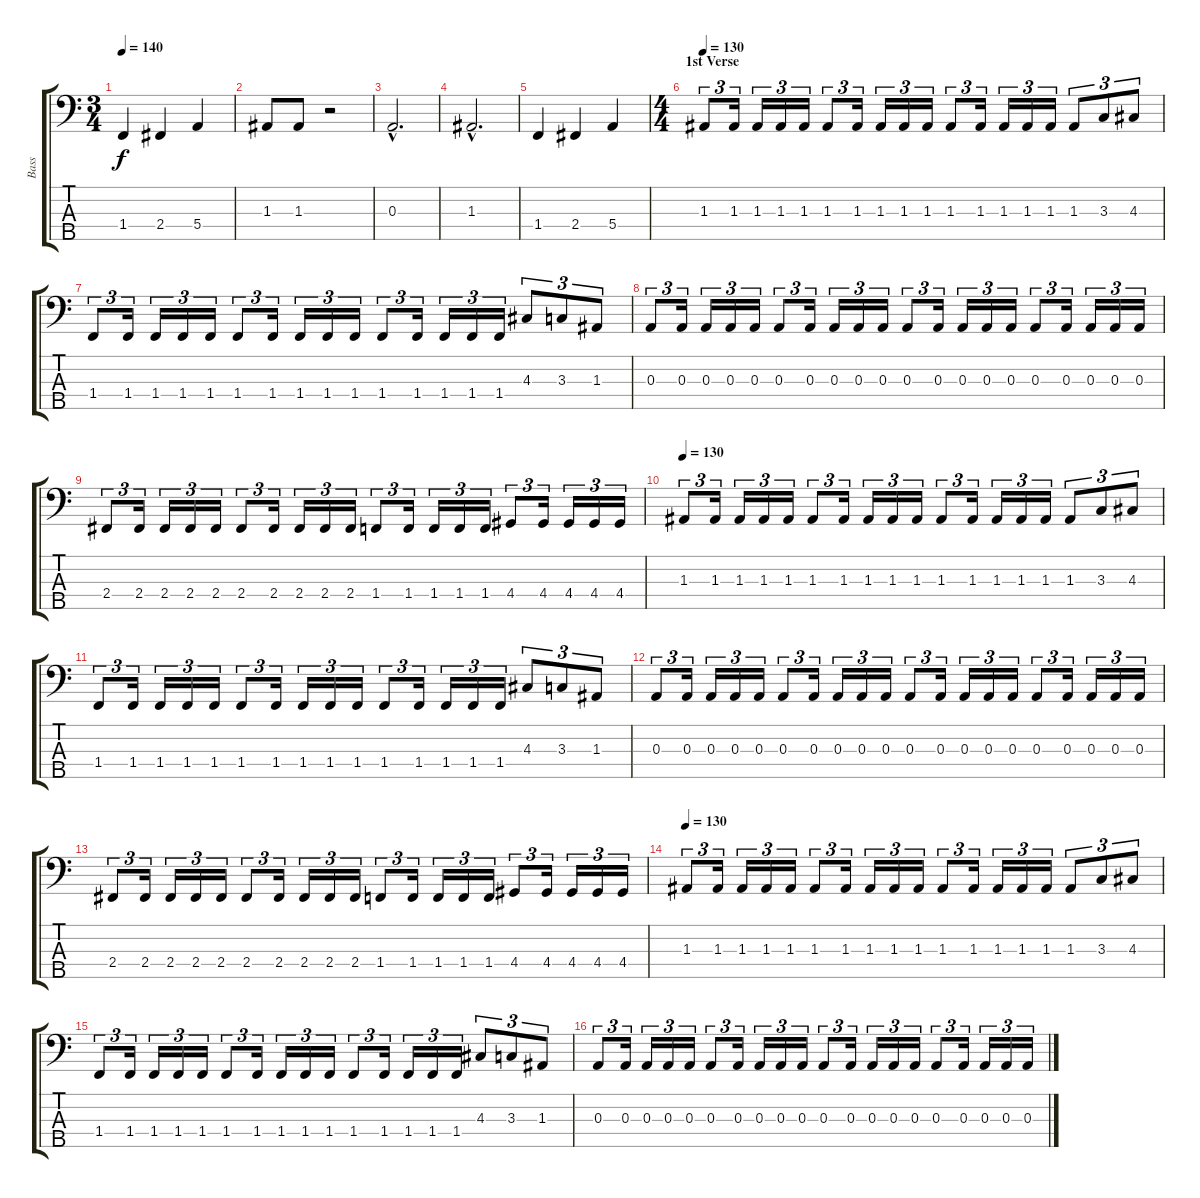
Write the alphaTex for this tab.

\track ("Bass" "Bass") {instrument electricbassfinger}
\staff {score tabs}
\tuning (G2 D2 A1 E1 B0) {hide}
\ts (3 4)
\tempo 140
\clef f4
\ks c
1.4.4{dy f} 2.4.4 5.4.4 |
1.3.8 1.3.8 r.2 |
0.3{hac}.2{d} |
1.3{hac}.2{d} |
1.4.4 2.4.4 5.4.4 |
\ts (4 4)
\section ("" "1st Verse")
\tempo 130
1.3.8{tu (3 2)} 1.3.16{tu (3 2)} 1.3.16{tu (3 2)} 1.3.16{tu (3 2)} 1.3.16{tu (3 2)} 1.3.8{tu (3 2)} 1.3.16{tu (3 2)} 1.3.16{tu (3 2)} 1.3.16{tu (3 2)} 1.3.16{tu (3 2)} 1.3.8{tu (3 2)} 1.3.16{tu (3 2)} 1.3.16{tu (3 2)} 1.3.16{tu (3 2)} 1.3.16{tu (3 2)} 1.3.8{tu (3 2)} 3.3.8{tu (3 2)} 4.3.8{tu (3 2)} |
1.4.8{tu (3 2)} 1.4.16{tu (3 2)} 1.4.16{tu (3 2)} 1.4.16{tu (3 2)} 1.4.16{tu (3 2)} 1.4.8{tu (3 2)} 1.4.16{tu (3 2)} 1.4.16{tu (3 2)} 1.4.16{tu (3 2)} 1.4.16{tu (3 2)} 1.4.8{tu (3 2)} 1.4.16{tu (3 2)} 1.4.16{tu (3 2)} 1.4.16{tu (3 2)} 1.4.16{tu (3 2)} 4.3.8{tu (3 2)} 3.3.8{tu (3 2)} 1.3.8{tu (3 2)} |
0.3.8{tu (3 2)} 0.3.16{tu (3 2)} 0.3.16{tu (3 2)} 0.3.16{tu (3 2)} 0.3.16{tu (3 2)} 0.3.8{tu (3 2)} 0.3.16{tu (3 2)} 0.3.16{tu (3 2)} 0.3.16{tu (3 2)} 0.3.16{tu (3 2)} 0.3.8{tu (3 2)} 0.3.16{tu (3 2)} 0.3.16{tu (3 2)} 0.3.16{tu (3 2)} 0.3.16{tu (3 2)} 0.3.8{tu (3 2)} 0.3.16{tu (3 2)} 0.3.16{tu (3 2)} 0.3.16{tu (3 2)} 0.3.16{tu (3 2)} |
2.4.8{tu (3 2)} 2.4.16{tu (3 2)} 2.4.16{tu (3 2)} 2.4.16{tu (3 2)} 2.4.16{tu (3 2)} 2.4.8{tu (3 2)} 2.4.16{tu (3 2)} 2.4.16{tu (3 2)} 2.4.16{tu (3 2)} 2.4.16{tu (3 2)} 1.4.8{tu (3 2)} 1.4.16{tu (3 2)} 1.4.16{tu (3 2)} 1.4.16{tu (3 2)} 1.4.16{tu (3 2)} 4.4.8{tu (3 2)} 4.4.16{tu (3 2)} 4.4.16{tu (3 2)} 4.4.16{tu (3 2)} 4.4.16{tu (3 2)} |
\tempo 130
1.3.8{tu (3 2)} 1.3.16{tu (3 2)} 1.3.16{tu (3 2)} 1.3.16{tu (3 2)} 1.3.16{tu (3 2)} 1.3.8{tu (3 2)} 1.3.16{tu (3 2)} 1.3.16{tu (3 2)} 1.3.16{tu (3 2)} 1.3.16{tu (3 2)} 1.3.8{tu (3 2)} 1.3.16{tu (3 2)} 1.3.16{tu (3 2)} 1.3.16{tu (3 2)} 1.3.16{tu (3 2)} 1.3.8{tu (3 2)} 3.3.8{tu (3 2)} 4.3.8{tu (3 2)} |
1.4.8{tu (3 2)} 1.4.16{tu (3 2)} 1.4.16{tu (3 2)} 1.4.16{tu (3 2)} 1.4.16{tu (3 2)} 1.4.8{tu (3 2)} 1.4.16{tu (3 2)} 1.4.16{tu (3 2)} 1.4.16{tu (3 2)} 1.4.16{tu (3 2)} 1.4.8{tu (3 2)} 1.4.16{tu (3 2)} 1.4.16{tu (3 2)} 1.4.16{tu (3 2)} 1.4.16{tu (3 2)} 4.3.8{tu (3 2)} 3.3.8{tu (3 2)} 1.3.8{tu (3 2)} |
0.3.8{tu (3 2)} 0.3.16{tu (3 2)} 0.3.16{tu (3 2)} 0.3.16{tu (3 2)} 0.3.16{tu (3 2)} 0.3.8{tu (3 2)} 0.3.16{tu (3 2)} 0.3.16{tu (3 2)} 0.3.16{tu (3 2)} 0.3.16{tu (3 2)} 0.3.8{tu (3 2)} 0.3.16{tu (3 2)} 0.3.16{tu (3 2)} 0.3.16{tu (3 2)} 0.3.16{tu (3 2)} 0.3.8{tu (3 2)} 0.3.16{tu (3 2)} 0.3.16{tu (3 2)} 0.3.16{tu (3 2)} 0.3.16{tu (3 2)} |
2.4.8{tu (3 2)} 2.4.16{tu (3 2)} 2.4.16{tu (3 2)} 2.4.16{tu (3 2)} 2.4.16{tu (3 2)} 2.4.8{tu (3 2)} 2.4.16{tu (3 2)} 2.4.16{tu (3 2)} 2.4.16{tu (3 2)} 2.4.16{tu (3 2)} 1.4.8{tu (3 2)} 1.4.16{tu (3 2)} 1.4.16{tu (3 2)} 1.4.16{tu (3 2)} 1.4.16{tu (3 2)} 4.4.8{tu (3 2)} 4.4.16{tu (3 2)} 4.4.16{tu (3 2)} 4.4.16{tu (3 2)} 4.4.16{tu (3 2)} |
\tempo 130
1.3.8{tu (3 2)} 1.3.16{tu (3 2)} 1.3.16{tu (3 2)} 1.3.16{tu (3 2)} 1.3.16{tu (3 2)} 1.3.8{tu (3 2)} 1.3.16{tu (3 2)} 1.3.16{tu (3 2)} 1.3.16{tu (3 2)} 1.3.16{tu (3 2)} 1.3.8{tu (3 2)} 1.3.16{tu (3 2)} 1.3.16{tu (3 2)} 1.3.16{tu (3 2)} 1.3.16{tu (3 2)} 1.3.8{tu (3 2)} 3.3.8{tu (3 2)} 4.3.8{tu (3 2)} |
1.4.8{tu (3 2)} 1.4.16{tu (3 2)} 1.4.16{tu (3 2)} 1.4.16{tu (3 2)} 1.4.16{tu (3 2)} 1.4.8{tu (3 2)} 1.4.16{tu (3 2)} 1.4.16{tu (3 2)} 1.4.16{tu (3 2)} 1.4.16{tu (3 2)} 1.4.8{tu (3 2)} 1.4.16{tu (3 2)} 1.4.16{tu (3 2)} 1.4.16{tu (3 2)} 1.4.16{tu (3 2)} 4.3.8{tu (3 2)} 3.3.8{tu (3 2)} 1.3.8{tu (3 2)} |
0.3.8{tu (3 2)} 0.3.16{tu (3 2)} 0.3.16{tu (3 2)} 0.3.16{tu (3 2)} 0.3.16{tu (3 2)} 0.3.8{tu (3 2)} 0.3.16{tu (3 2)} 0.3.16{tu (3 2)} 0.3.16{tu (3 2)} 0.3.16{tu (3 2)} 0.3.8{tu (3 2)} 0.3.16{tu (3 2)} 0.3.16{tu (3 2)} 0.3.16{tu (3 2)} 0.3.16{tu (3 2)} 0.3.8{tu (3 2)} 0.3.16{tu (3 2)} 0.3.16{tu (3 2)} 0.3.16{tu (3 2)} 0.3.16{tu (3 2)}
